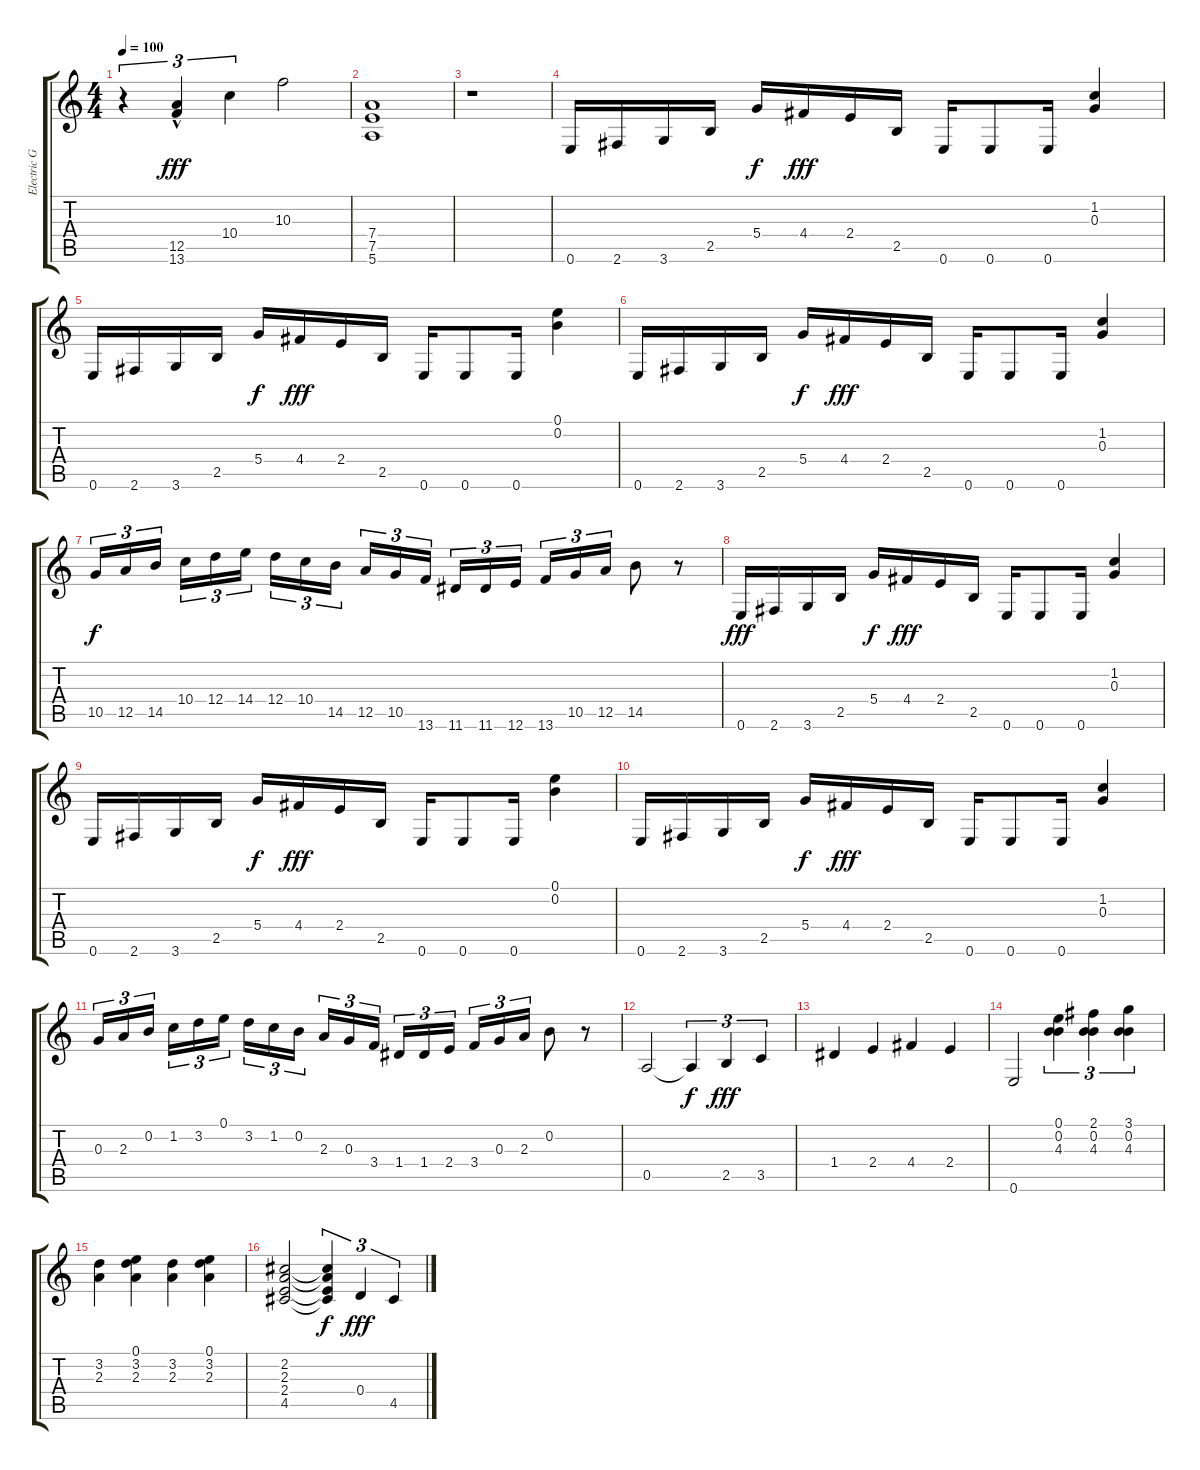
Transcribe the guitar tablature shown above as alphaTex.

\track ("Electric Guitar" "Electric G") {instrument distortionguitar}
\staff {score tabs}
\tuning (E4 B3 G3 D3 A2 E2) {hide}
\ts (4 4)
\tempo 100
\clef g2
\ks c
r.4{tu (3 2) dy fff} (12.5{hac} 13.6{hac}).4{tu (3 2)} 10.4.4{tu (3 2)} 10.3.2 |
(7.4 7.5 5.6).1 |
r.1 |
0.6.16 2.6.16 3.6.16 2.5.16 5.4.16{dy f} 4.4.16{dy fff} 2.4.16 2.5.16 0.6.16 0.6.8 0.6.16 (1.2 0.3).4 |
0.6.16 2.6.16 3.6.16 2.5.16 5.4.16{dy f} 4.4.16{dy fff} 2.4.16 2.5.16 0.6.16 0.6.8 0.6.16 (0.1 0.2).4 |
0.6.16 2.6.16 3.6.16 2.5.16 5.4.16{dy f} 4.4.16{dy fff} 2.4.16 2.5.16 0.6.16 0.6.8 0.6.16 (1.2 0.3).4 |
10.5.16{tu (3 2) dy f} 12.5.16{tu (3 2)} 14.5.16{tu (3 2)} 10.4.16{tu (3 2)} 12.4.16{tu (3 2)} 14.4.16{tu (3 2)} 12.4.16{tu (3 2)} 10.4.16{tu (3 2)} 14.5.16{tu (3 2)} 12.5.16{tu (3 2)} 10.5.16{tu (3 2)} 13.6.16{tu (3 2)} 11.6.16{tu (3 2)} 11.6.16{tu (3 2)} 12.6.16{tu (3 2)} 13.6.16{tu (3 2)} 10.5.16{tu (3 2)} 12.5.16{tu (3 2)} 14.5.8 r.8 |
0.6.16{dy fff} 2.6.16 3.6.16 2.5.16 5.4.16{dy f} 4.4.16{dy fff} 2.4.16 2.5.16 0.6.16 0.6.8 0.6.16 (1.2 0.3).4 |
0.6.16 2.6.16 3.6.16 2.5.16 5.4.16{dy f} 4.4.16{dy fff} 2.4.16 2.5.16 0.6.16 0.6.8 0.6.16 (0.1 0.2).4 |
0.6.16 2.6.16 3.6.16 2.5.16 5.4.16{dy f} 4.4.16{dy fff} 2.4.16 2.5.16 0.6.16 0.6.8 0.6.16 (1.2 0.3).4 |
0.3.16{tu (3 2)} 2.3.16{tu (3 2)} 0.2.16{tu (3 2)} 1.2.16{tu (3 2)} 3.2.16{tu (3 2)} 0.1.16{tu (3 2)} 3.2.16{tu (3 2)} 1.2.16{tu (3 2)} 0.2.16{tu (3 2)} 2.3.16{tu (3 2)} 0.3.16{tu (3 2)} 3.4.16{tu (3 2)} 1.4.16{tu (3 2)} 1.4.16{tu (3 2)} 2.4.16{tu (3 2)} 3.4.16{tu (3 2)} 0.3.16{tu (3 2)} 2.3.16{tu (3 2)} 0.2.8 r.8 |
0.5.2 0.5{t}.4{tu (3 2) dy f} 2.5.4{tu (3 2) dy fff} 3.5.4{tu (3 2)} |
1.4.4 2.4.4 4.4.4 2.4.4 |
0.6.2 (0.1 0.2 4.3).4{tu (3 2)} (2.1 0.2 4.3).4{tu (3 2)} (3.1 0.2 4.3).4{tu (3 2)} |
(3.2 2.3).4 (0.1 3.2 2.3).4 (3.2 2.3).4 (0.1 3.2 2.3).4 |
(2.2 2.3 2.4 4.5).2 (2.2{t} 2.3{t} 2.4{t} 4.5{t}).4{tu (3 2) dy f} 0.4.4{tu (3 2) dy fff} 4.5.4{tu (3 2)}
